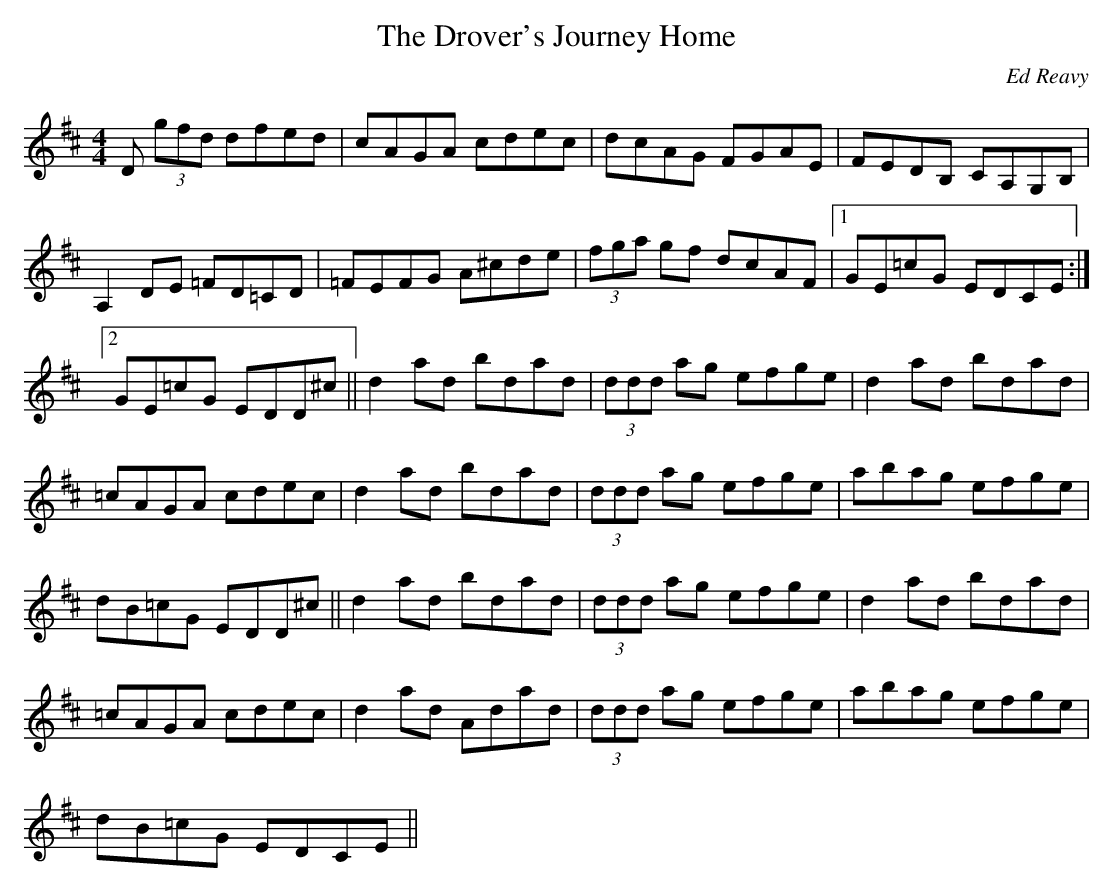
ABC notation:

X:1
T:The Drover's Journey Home
C:Ed Reavy
M:4/4
L:1/8
K:D
D (3gfd dfed|cAGA cdec|dcAG FGAE|FEDB, CA,G,B,|
A,2 DE =FD=CD|=FEFG A^cde|(3fga gf dcAF|1GE=cG EDCE:|
[2GE=cG EDD^c||d2 ad bdad|(3ddd ag efge|d2 ad bdad|
=cAGA cdec|d2 ad bdad|(3ddd ag efge|abag efge|
dB=cG EDD^c||d2 ad bdad|(3ddd ag efge|d2 ad bdad|
=cAGA cdec|d2 ad Adad|(3ddd ag efge|abag efge|
dB=cG EDCE||
